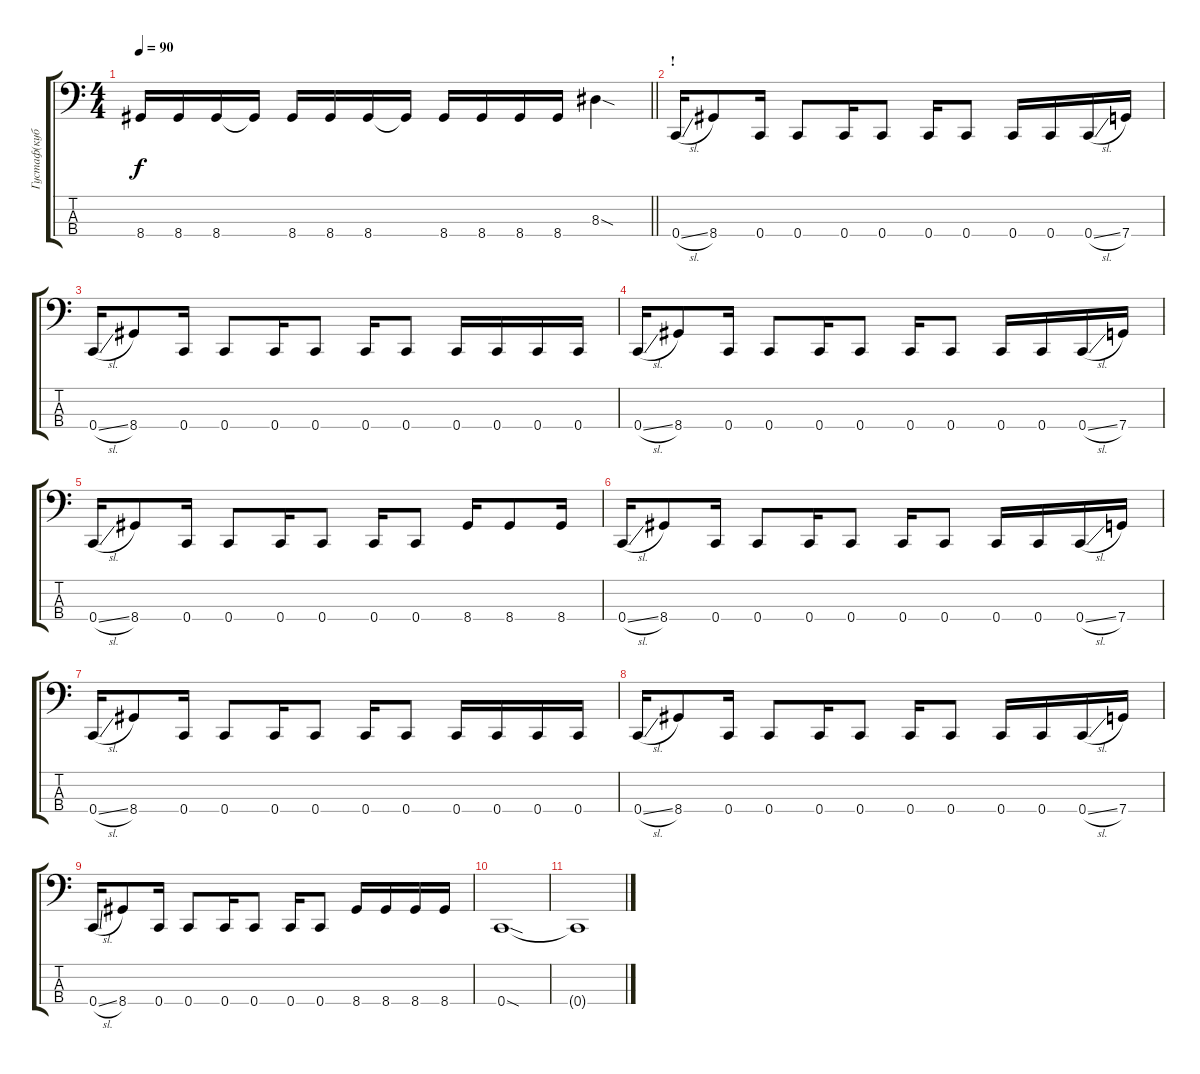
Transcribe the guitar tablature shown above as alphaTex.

\track ("Густаф(куба))))" "Густаф(куб") {instrument electricbasspick}
\staff {score tabs}
\tuning (F2 C2 G1 C1) {hide}
\ts (4 4)
\tempo 90
\clef f4
\barLineRight lightlight
\ks c
8.4.16{dy f} 8.4.16 8.4.16 8.4{t}.16 8.4.16 8.4.16 8.4.16 8.4{t}.16 8.4.16 8.4.16 8.4.16 8.4.16 8.3{sod}.4 |
\section ("" "!")
0.4{sl}.16 8.4.8 0.4.16 0.4.8 0.4.16 0.4.8 0.4.16 0.4.8 0.4.16 0.4.16 0.4{sl}.16 7.4.16 |
0.4{sl}.16 8.4.8 0.4.16 0.4.8 0.4.16 0.4.8 0.4.16 0.4.8 0.4.16 0.4.16 0.4.16 0.4.16 |
0.4{sl}.16 8.4.8 0.4.16 0.4.8 0.4.16 0.4.8 0.4.16 0.4.8 0.4.16 0.4.16 0.4{sl}.16 7.4.16 |
0.4{sl}.16 8.4.8 0.4.16 0.4.8 0.4.16 0.4.8 0.4.16 0.4.8 8.4.16 8.4.8 8.4.16 |
0.4{sl}.16 8.4.8 0.4.16 0.4.8 0.4.16 0.4.8 0.4.16 0.4.8 0.4.16 0.4.16 0.4{sl}.16 7.4.16 |
0.4{sl}.16 8.4.8 0.4.16 0.4.8 0.4.16 0.4.8 0.4.16 0.4.8 0.4.16 0.4.16 0.4.16 0.4.16 |
0.4{sl}.16 8.4.8 0.4.16 0.4.8 0.4.16 0.4.8 0.4.16 0.4.8 0.4.16 0.4.16 0.4{sl}.16 7.4.16 |
0.4{sl}.16 8.4.8 0.4.16 0.4.8 0.4.16 0.4.8 0.4.16 0.4.8 8.4.16 8.4.16 8.4.16 8.4.16 |
0.4{sod}.1 |
0.4{t}.1
